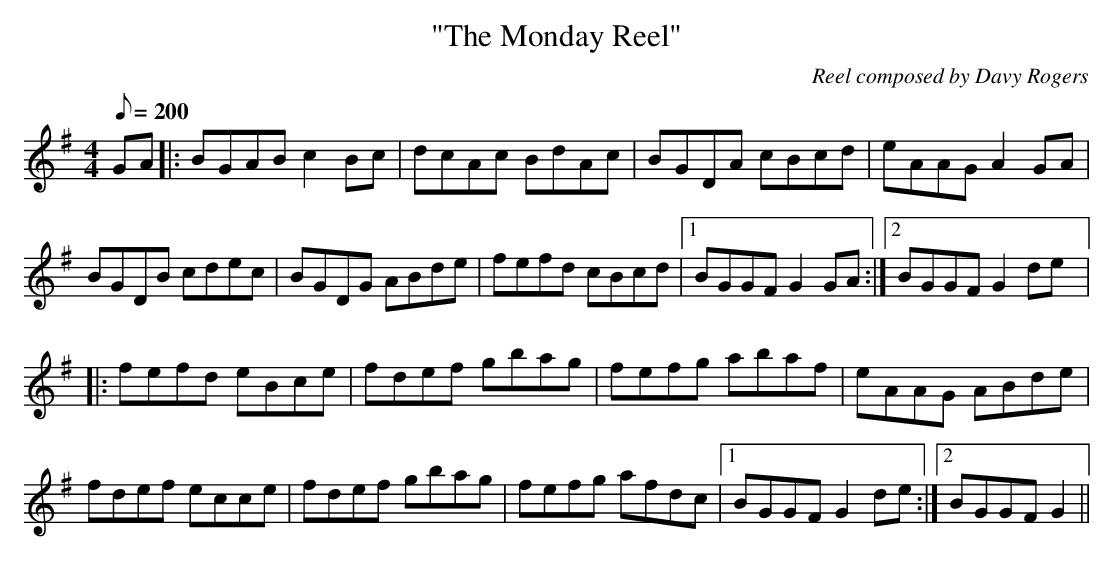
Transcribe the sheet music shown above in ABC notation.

X:1
T:"The Monday Reel"
C:Reel composed by Davy Rogers
L:1/8
Q:200
M:4/4
K:G
GA |: BGAB c2 Bc | dcAc BdAc | BGDA cBcd | eAAG A2 GA |
BGDB cdec | BGDG ABde | fefd cBcd |1 BGGF G2 GA :|2 BGGF G2 de |:
fefd eBce | fdef gbag | fefg abaf | eAAG ABde |
fdef ecce | fdef gbag | fefg afdc |1 BGGF G2 de :|2 BGGF G2 ||
